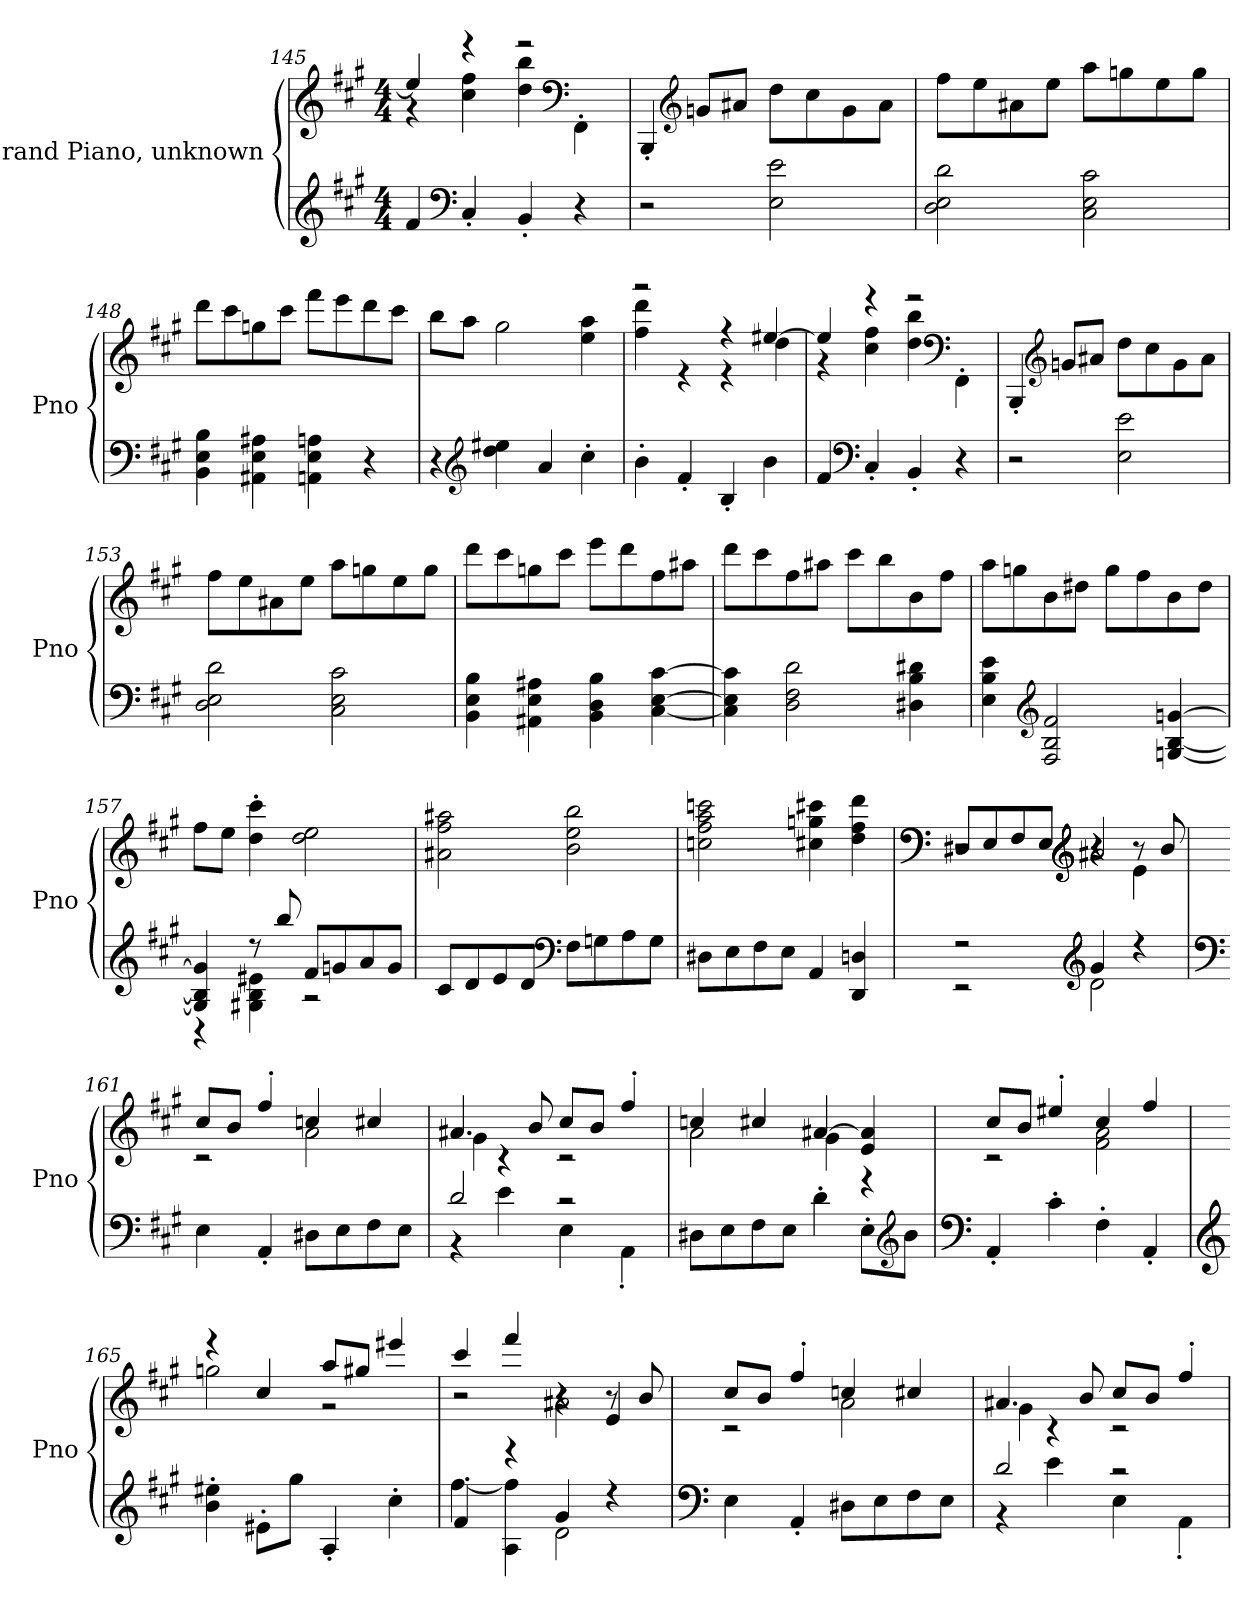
**kern	**kern
*part1	*part1
*staff2	*staff1
*I"Grand Piano, unknown	*
*I'Pno	*
!!LO:LB:g=z
*clefG2	*clefG2
*k[f#c#g#]	*k[f#c#g#]
*M4/4	*M4/4
=145	=145
*	*^
4f#/	4ee#/]	4r
*clefF4	*	*
4C#'/	4r	4cc#\ 4ff#\
4BB'/	2r	4dd\ 4bb\
*	*clefF4	*
4r	.	4FF#'\
*	*v	*v
=146	=146
2r	4BBB'/
*	*clefG2
.	8gn/L
.	8a#X/J
2E\ 2e\	8dd\L
.	8cc#\
.	8g\
.	8a#\J
=147	=147
2D\ 2E\ 2d\	8ff#\L
.	8ee\
.	8a#X\
.	8ee\J
2C#\ 2E\ 2c#\	8aa\L
.	8ggn\
.	8ee\
.	8gg\J
=148	=148
4BB\ 4E\ 4B\	8ddd\L
.	8ccc#\
4AA#X\ 4E\ 4A#X\	8ggn\
.	8ccc#\J
4AAn\ 4E\ 4An\	8fff#\L
.	8eee\
4r	8ddd\
.	8ccc#\J
!!LO:PB:g=z
=149	=149
4r	8bb\L
.	8aa\J
*clefG2	*
4dd\ 4ee#X\	2gg#\
4a/	.
4cc#'\	4ee\ 4aa\
=150	=150
*	*^
4b'\	2r	4ff#\ 4ddd\
4f#'/	.	4r
4B'/	4r	4r
4b\	[4ee#X/	4dd\
=151	=151	=151
4f#/	4ee#/]	4r
*clefF4	*	*
4C#'/	4r	4cc#\ 4ff#\
4BB'/	2r	4dd\ 4bb\
*	*clefF4	*
4r	.	4FF#'\
*	*v	*v
=152	=152
2r	4BBB'/
*	*clefG2
.	8gn/L
.	8a#X/J
2E\ 2e\	8dd\L
.	8cc#\
.	8g\
.	8a#\J
=153	=153
2D\ 2E\ 2d\	8ff#\L
.	8ee\
.	8a#X\
.	8ee\J
2C#\ 2E\ 2c#\	8aa\L
.	8ggn\
.	8ee\
.	8gg\J
!!LO:LB:g=z
=154	=154
4BB\ 4E\ 4B\	8ddd\L
.	8ccc#\
4AA#X\ 4E\ 4A#X\	8ggn\
.	8ccc#\J
4BB\ 4D\ 4B\	8eee\L
.	8ddd\
[4C#\ [4E\ [4c#\	8ff#\
.	8aa#X\J
=155	=155
4C#\] 4E\] 4c#\]	8ddd\L
.	8ccc#\
2D\ 2F#\ 2d\	8ff#\
.	8aa#X\J
.	8ccc#\L
.	8bb\
4D#X\ 4B\ 4d#X\	8b\
.	8ff#\J
=156	=156
4E\ 4B\ 4e\	8aa\L
.	8ggn\
*clefG2	*
2F#/ 2B/ 2f#/	8b\
.	8dd#X\J
.	8gg\L
.	8ff#\
[4Gn/ [4B/ [4gn/	8b\
.	8dd#\J
=157	=157
*^	*
4G/] 4B/] 4g/]	4r	8ff#\L
.	.	8ee\J
8r	4G#X\ 4B\ 4e#X\	4dd\' 4ccc#\'
8bb/	.	.
8f#/L	2r	2dd\ 2ee\
8gn/	.	.
8a/	.	.
8g/J	.	.
*v	*v	*
!!LO:LB:g=z
=158	=158
8c#/L	2a#X\ 2ff#\ 2aa#X\
8d/	.
8e/	.
8d/J	.
*clefF4	*
8F#\L	2b\ 2ee\ 2bb\
8Gn\	.
8A\	.
8G\J	.
=159	=159
8D#X\L	2ccn\ 2ff#\ 2aa\ 2cccn\
8E\	.
8F#\	.
8E\J	.
4AA/	4cc#X\ 4ggn\ 4ccc#X\
4DD/ 4Dn/	4dd\ 4ff#\ 4ddd\
=160	=160
*	*clefF4
*^	*^
*	*	*	*^
2r	2r	2r	2r	8D#X/L
.	.	.	.	8E/
.	.	.	.	8F#/
.	.	.	.	8E/J
*clefG2	*	*clefG2	*	*
4g#/	2d\	2a#X/	4r	4r
4r	.	.	4e\	8r
.	.	.	.	8b/
*v	*v	*	*	*
*	*v	*v	*v
=161	=161
*clefF4	*
*	*^
4E\	8cc#/L	2r
.	8b/J	.
4AA'/	4ff#'/	.
8D#X\L	4ccn/	2a\
8E\	.	.
8F#\	4cc#X/	.
8E\J	.	.
!!LO:LB:g=z	!!
=162	=162	=162
*^	*	*
2d/	4r	4.a#X/	4g#\
.	4e\	.	4r
.	.	8b/	.
2r	4E\	8cc#/L	2r
.	.	8b/J	.
.	4AA'\	4ff#'/	.
*v	*v	*	*
=163	=163	=163
8D#X\L	4ccn/	2a\
8E\	.	.
8F#\	4cc#X/	.
8E\J	.	.
4d'\	[4a#X/	4g#\
8E'\L	4e/ 4a#/]	4r
*clefG2	*	*
8b\J	.	.
=164	=164	=164
*clefF4	*	*
4AA'/	8cc#/L	2r
.	8b/J	.
4c#'\	4ee#X'/	.
4F#'\	4cc#/	2f#\ 2a\
4AA'/	4ff#/	.
=165	=165	=165
*clefG2	*	*
4b\' 4ee#X\'	4r	2ggn\
8e#X'\L	4cc#/	.
8gg#\J	.	.
4A'/	8aa/L	2r
.	8gg#X/J	.
4cc#'\	4eee#X/	.
!!LO:LB:g=z
=166	=166	=166
*^	*	*^
4f#'/	[4ff#\	4ccc#/	2r	2r
4r	4A\ 4ff#\]	4fff#/	.	.
4g#/	2d\	4r	2a#X\	4r
4r	.	8r	.	4e/
.	.	8b/	.	.
*v	*v	*	*	*
*	*v	*v	*v
=167	=167
*clefF4	*
*	*^
4E\	8cc#/L	2r
.	8b/J	.
4AA'/	4ff#'/	.
8D#X\L	4ccn/	2a\
8E\	.	.
8F#\	4cc#X/	.
8E\J	.	.
=168	=168	=168
*^	*	*
2d/	4r	4.a#X/	4g#\
.	4e\	.	4r
.	.	8b/	.
2r	4E\	8cc#/L	2r
.	.	8b/J	.
.	4AA'\	4ff#'/	.
*v	*v	*	*
*	*v	*v
=	=
*-	*-
